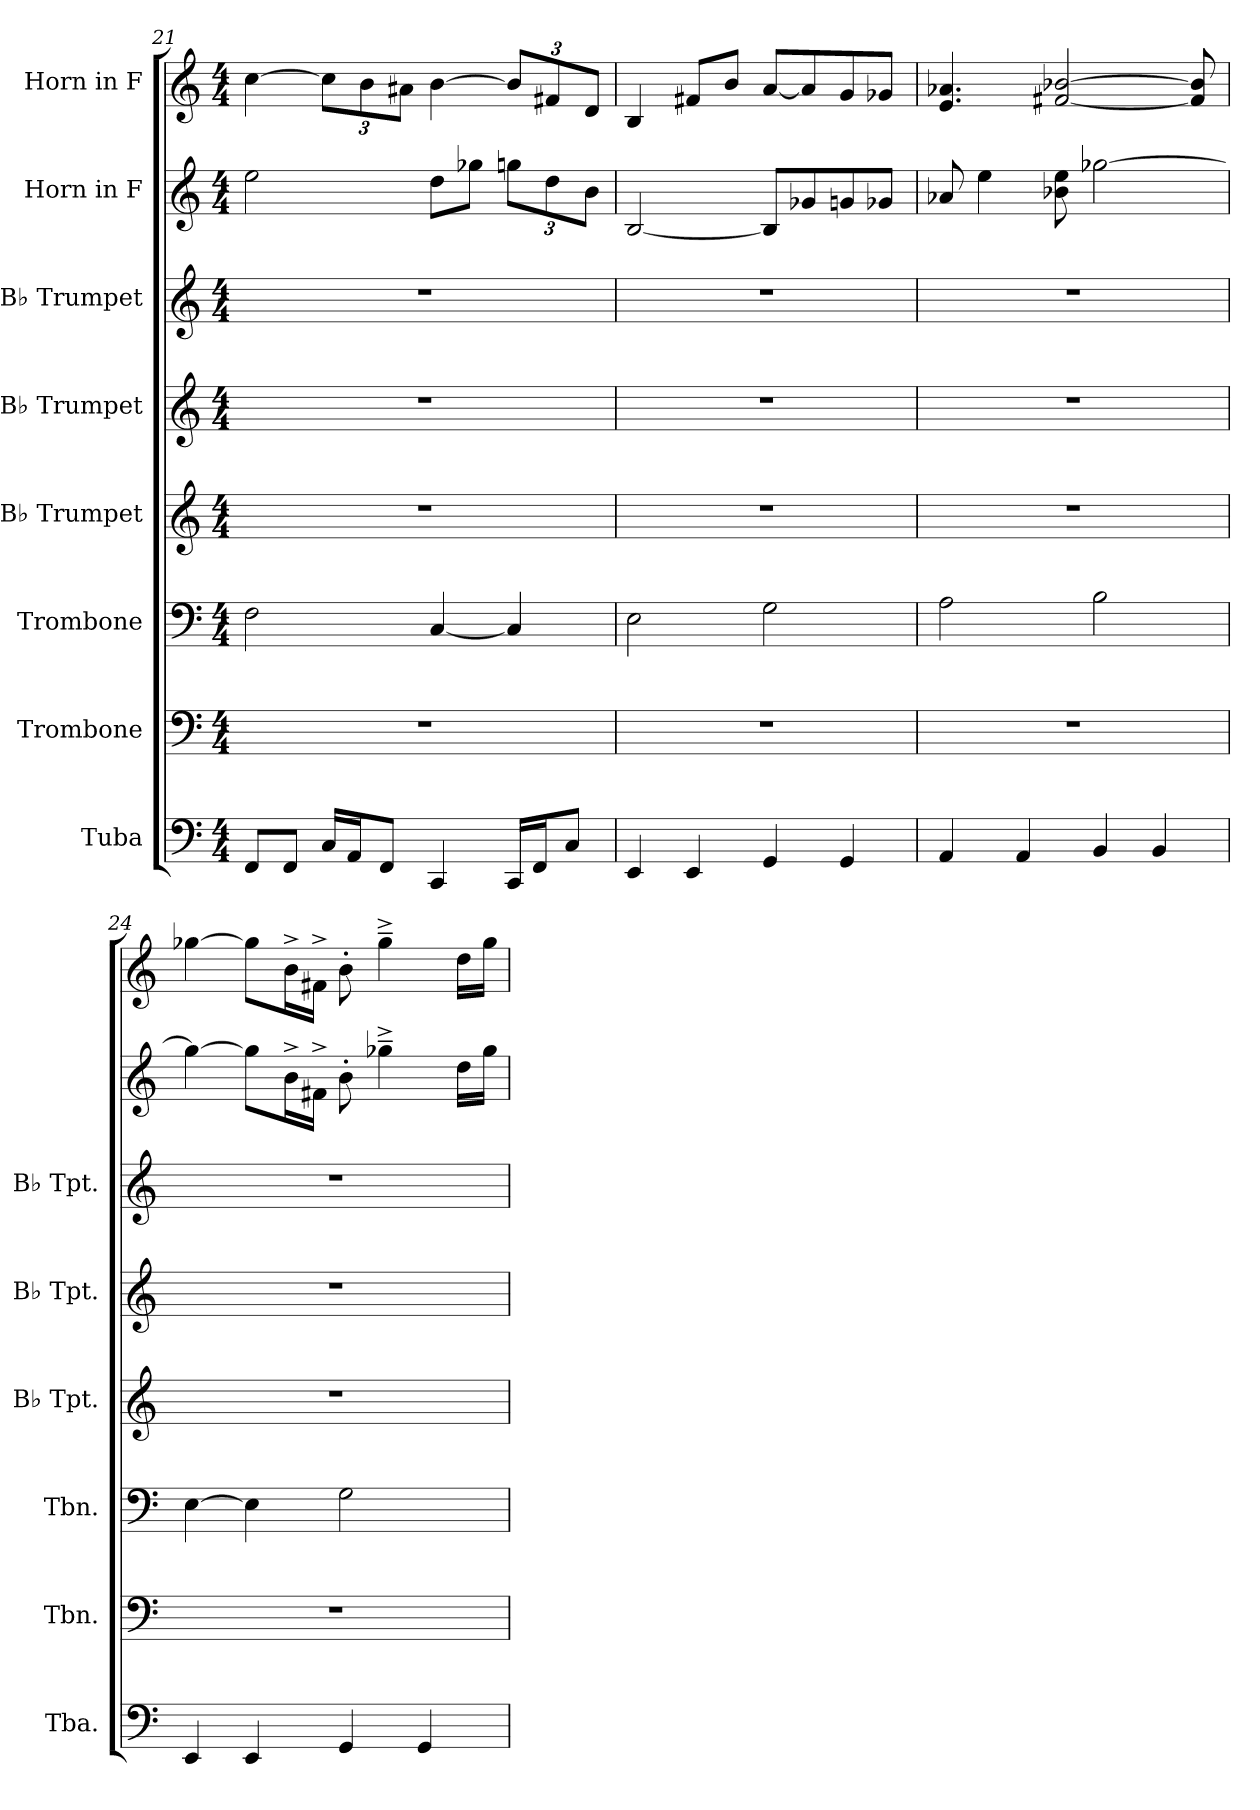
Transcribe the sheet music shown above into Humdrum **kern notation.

**kern	**kern	**kern	**kern	**kern	**kern	**kern	**kern
*part8	*part7	*part6	*part5	*part4	*part3	*part2	*part1
*staff8	*staff7	*staff6	*staff5	*staff4	*staff3	*staff2	*staff1
*I"Tuba	*I"Trombone	*I"Trombone	*I"B♭ Trumpet	*I"B♭ Trumpet	*I"B♭ Trumpet	*I"Horn in F	*I"Horn in F
*I'Tba.	*I'Tbn.	*I'Tbn.	*I'B♭ Tpt.	*I'B♭ Tpt.	*I'B♭ Tpt.	*	*
*clefF4	*clefF4	*clefF4	*clefG2	*clefG2	*clefG2	*clefG2	*clefG2
*	*	*	*ITrd1c2	*ITrd1c2	*ITrd1c2	*ITrd4c7	*ITrd4c7
*k[]	*k[]	*k[]	*k[b-e-]	*k[b-e-]	*k[b-e-]	*k[b-]	*k[b-]
*M4/4	*M4/4	*M4/4	*M4/4	*M4/4	*M4/4	*M4/4	*M4/4
=21	=21	=21	=21	=21	=21	=21	=21
8FF/L	1r	2F\	1r	1r	1r	2a\	[4f\
8FF/J	.	.	.	.	.	.	.
*	*	*	*	*	*	*	*Xbrackettup
16C/LL	.	.	.	.	.	.	12f\L]
16AA/J	.	.	.	.	.	.	.
.	.	.	.	.	.	.	12e\
8FF/J	.	.	.	.	.	.	.
.	.	.	.	.	.	.	12d#X\J
4CC/	.	[4C/	.	.	.	8g\L	[4e\
.	.	.	.	.	.	8cc-X\J	.
*	*	*	*	*	*	*Xbrackettup	*
16CC/LL	.	4C/]	.	.	.	12ccn\L	12e/L]
16FF/J	.	.	.	.	.	.	.
.	.	.	.	.	.	12g\	12Bn/
8C/J	.	.	.	.	.	.	.
.	.	.	.	.	.	12e\J	12G/J
=22	=22	=22	=22	=22	=22	=22	=22
4EE/	1r	2E\	1r	1r	1r	[2E/	4E/
4EE/	.	.	.	.	.	.	8Bn/L
.	.	.	.	.	.	.	8e/J
4GG/	.	2G\	.	.	.	8E/L]	[8d/L
.	.	.	.	.	.	8c-X/	8d/]
4GG/	.	.	.	.	.	8cn/	8c/
.	.	.	.	.	.	8c-X/J	8c-X/J
!!LO:PB:g=z
=23	=23	=23	=23	=23	=23	=23	=23
4AA/	1r	2A\	1r	1r	1r	8d-X/	4.A/ 4.d-X/
.	.	.	.	.	.	4a\	.
4AA/	.	.	.	.	.	.	.
.	.	.	.	.	.	8e-X\ 8a\	[2Bn/ [2e-X/
4BB/	.	2B\	.	.	.	[2cc-X\	.
4BB/	.	.	.	.	.	.	.
.	.	.	.	.	.	.	8B/] 8e-/]
=24	=24	=24	=24	=24	=24	=24	=24
4EE/	1r	[4E\	1r	1r	1r	4cc-\_	[4cc-X\
4EE/	.	4E\]	.	.	.	8cc-\L]	8cc-\L]
.	.	.	.	.	.	16e^\L	16e^\L
.	.	.	.	.	.	16Bn^\JJ	16Bn^\JJ
4GG/	.	2G\	.	.	.	8e'\	8e'\
.	.	.	.	.	.	4cc-X^~\	4cc-^~\
4GG/	.	.	.	.	.	.	.
.	.	.	.	.	.	16g\LL	16g\LL
.	.	.	.	.	.	16cc-\JJ	16cc-\JJ
=	=	=	=	=	=	=	=
*-	*-	*-	*-	*-	*-	*-	*-
